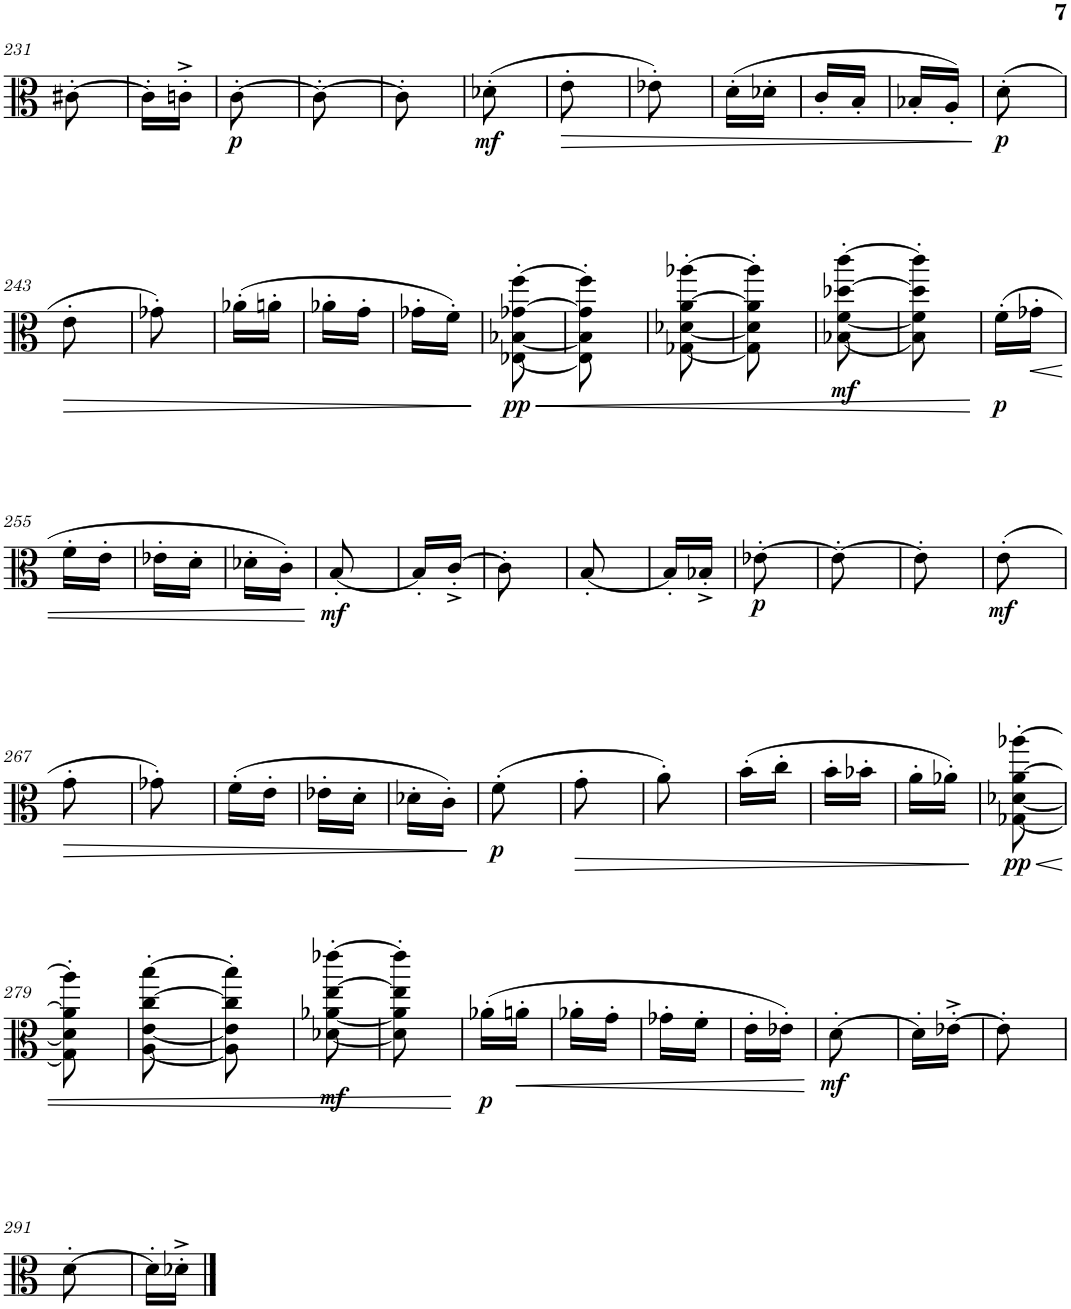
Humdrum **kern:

**kern	**dynam
*part1	*part1
*staff1	*staff1
*I"Viola	*
*I'Vla.	*
!!LO:PB:g=z
*clefC3	*
*k[]	*
*M1/8	*
=231	=231
[8c#X'\	.
=232	=232
16c#'\LL]	.
16cn'^\JJ	.
=233	=233
!	!LO:DY:b
[8c'\	p
=234	=234
8c'\_	.
=235	=235
8c'\]	.
=236	=236
!	!LO:DY:b
(8d-X'\	mf
=237	=237
!	!LO:HP:b
8e'\	>
=238	=238
8e-X'\)	.
=239	=239
(16d'\LL	.
16d-X'\JJ	.
=240	=240
16c'/LL	.
16B'/JJ	.
=241	=241
16B-X'/LL	.
16A'/JJ)	.
.	]
=242	=242
!	!LO:DY:b
(8d'\	p
!!LO:LB:g=z
=243	=243
!	!LO:HP:b
8e'\	>
=244	=244
8g-X'\)	.
=245	=245
(16a-X'\LL	.
16an'\JJ	.
=246	=246
16a-X'\LL	.
16g'\JJ	.
=247	=247
16g-X'\LL	.
16f'\JJ)	.
.	]
=248	=248
!	!LO:HP:b
!	!LO:DY:n=1:b
[8E-X\' [8B-X\' [8g-X\' [8ff\'	< pp
=249	=249
8E-\]' 8B-\]' 8g-\]' 8ff\]'	.
=250	=250
[8G-X\' [8d-X\' [8a\' [8aa-X\'	.
=251	=251
8G-\]' 8d-\]' 8a\]' 8aa-\]'	.
=252	=252
!	!LO:DY:b
[8B-X\' [8f\' [8dd-X\' [8ccc\'	mf
=253	=253
8B-\]' 8f\]' 8dd-\]' 8ccc\]'	.
.	[
=254	=254
!	!LO:DY:b
(16f'\LL	p
!	!LO:HP:b
16g-X'\JJ	<
!!LO:LB:g=z
=255	=255
16f'\LL	.
16e'\JJ	.
=256	=256
16e-X'\LL	.
16d'\JJ	.
=257	=257
16d-X'\LL	.
16c'\JJ)	.
.	[
=258	=258
!	!LO:DY:b
[8B'/	mf
=259	=259
16B'/LL]	.
[16c'^/JJ	.
=260	=260
8c'\]	.
=261	=261
[8B'/	.
=262	=262
16B'/LL]	.
16B-X'^/JJ	.
=263	=263
!	!LO:DY:b
[8e-X'\	p
=264	=264
8e-'\_	.
=265	=265
8e-'\]	.
=266	=266
!	!LO:DY:b
(8e'\	mf
!!LO:LB:g=z
=267	=267
!	!LO:HP:b
8g'\	>
=268	=268
8g-X'\)	.
=269	=269
(16f'\LL	.
16e'\JJ	.
=270	=270
16e-X'\LL	.
16d'\JJ	.
=271	=271
16d-X'\LL	.
16c'\JJ)	.
.	]
=272	=272
!	!LO:DY:b
(8f'\	p
=273	=273
!	!LO:HP:b
8g'\	>
=274	=274
8a'\)	.
=275	=275
(16b'\LL	.
16cc'\JJ	.
=276	=276
16b'\LL	.
16b-X'\JJ	.
=277	=277
16a'\LL	.
16a-X'\JJ)	.
.	]
=278	=278
!	!LO:HP:b
!	!LO:DY:n=1:b
[8G-X\' [8d-X\' [8a\' [8aa-X\'	< pp
!!LO:LB:g=z
=279	=279
8G-\]' 8d-\]' 8a\]' 8aa-\]'	.
=280	=280
[8A\' [8e\' [8cc\' [8bb\'	.
=281	=281
8A\]' 8e\]' 8cc\]' 8bb\]'	.
=282	=282
!	!LO:DY:b
[8d-X\' [8a-X\' [8ee\' [8eee-X\'	mf
=283	=283
8d-\]' 8a-\]' 8ee\]' 8eee-\]'	.
.	[
=284	=284
!	!LO:DY:b
(16a-X'\LL	p
!	!LO:HP:b
16an'\JJ	<
=285	=285
16a-X'\LL	.
16g'\JJ	.
=286	=286
16g-X'\LL	.
16f'\JJ	.
=287	=287
16e'\LL	.
16e-X'\JJ)	.
.	[
=288	=288
!	!LO:DY:b
[8d'\	mf
=289	=289
16d'\LL]	.
[16e-X'^\JJ	.
=290	=290
8e-'\]	.
!!LO:LB:g=z
=291	=291
[8d'\	.
=292	=292
16d'\LL]	.
16d-X'^\JJ	.
==	==
*-	*-
